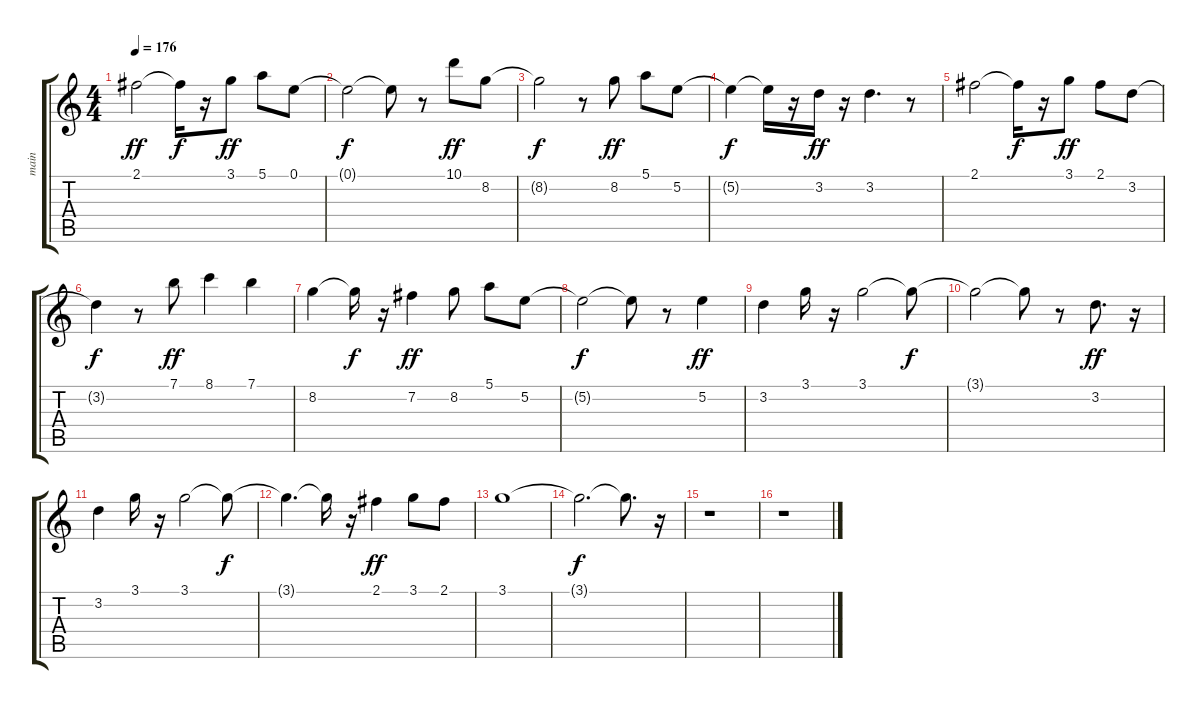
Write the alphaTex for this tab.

\track ("main" "main") {instrument overdrivenguitar}
\staff {score tabs}
\tuning (E4 B3 G3 D3 A2 E2) {hide}
\ts (4 4)
\tempo 176
\clef g2
\ks c
2.1.2{dy ff} 2.1{t}.16{dy f} r.16 3.1.8{dy ff} 5.1.8 0.1.8 |
0.1{t}.2{dy f} 0.1{t}.8 r.8 10.1.8{dy ff} 8.2.8 |
8.2{t}.2{dy f} r.8 8.2.8{dy ff} 5.1.8 5.2.8 |
5.2{t}.4{dy f} 5.2{t}.16 r.16 3.2.16{dy ff} r.16 3.2.4{d} r.8 |
2.1.2 2.1{t}.16{dy f} r.16 3.1.8{dy ff} 2.1.8 3.2.8 |
3.2{t}.4{dy f} r.8 7.1.8{dy ff} 8.1.4 7.1.4 |
8.2.4 8.2{t}.16{dy f} r.16 7.2.4{dy ff} 8.2.8 5.1.8 5.2.8 |
5.2{t}.2{dy f} 5.2{t}.8 r.8 5.2.4{dy ff} |
3.2.4 3.1.16 r.16 3.1.2 3.1{t}.8{dy f} |
3.1{t}.2 3.1{t}.8 r.8 3.2.8{d dy ff} r.16 |
3.2.4 3.1.16 r.16 3.1.2 3.1{t}.8{dy f} |
3.1{t}.4{d} 3.1{t}.16 r.16 2.1.4{dy ff} 3.1.8 2.1.8 |
3.1.1 |
3.1{t}.2{d dy f} 3.1{t}.8{d} r.16 |
r.1 |
r.1
